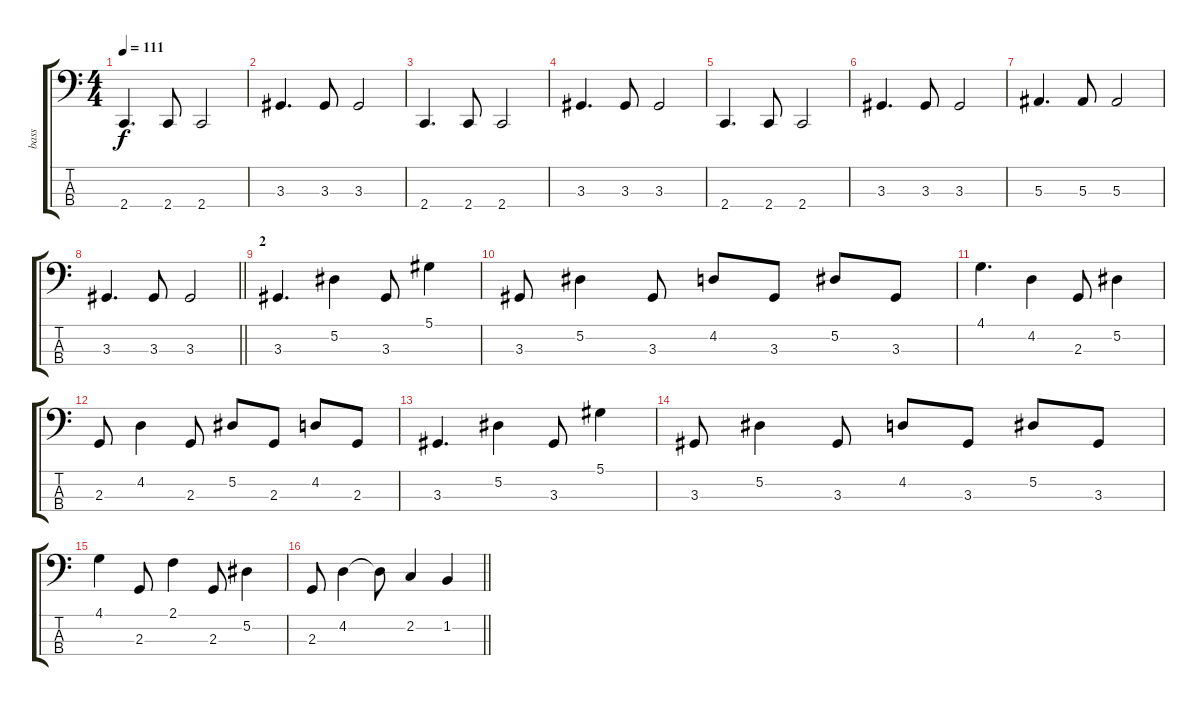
\track ("bass" "bass") {instrument electricbasspick}
\staff {score tabs}
\tuning (Eb2 Bb1 F1 Bb0) {hide}
\ts (4 4)
\tempo 111
\clef f4
\ks c
2.4.4{d dy f} 2.4.8 2.4.2 |
3.3.4{d} 3.3.8 3.3.2 |
2.4.4{d} 2.4.8 2.4.2 |
3.3.4{d} 3.3.8 3.3.2 |
2.4.4{d} 2.4.8 2.4.2 |
3.3.4{d} 3.3.8 3.3.2 |
5.3.4{d} 5.3.8 5.3.2 |
\barLineRight lightlight
3.3.4{d} 3.3.8 3.3.2 |
\section ("" "2")
3.3.4{d} 5.2.4 3.3.8 5.1.4 |
3.3.8 5.2.4 3.3.8 4.2.8 3.3.8 5.2.8 3.3.8 |
4.1.4{d} 4.2.4 2.3.8 5.2.4 |
2.3.8 4.2.4 2.3.8 5.2.8 2.3.8 4.2.8 2.3.8 |
3.3.4{d} 5.2.4 3.3.8 5.1.4 |
3.3.8 5.2.4 3.3.8 4.2.8 3.3.8 5.2.8 3.3.8 |
4.1.4 2.3.8 2.1.4 2.3.8 5.2.4 |
\barLineRight lightlight
2.3.8 4.2.4 4.2{t}.8 2.2.4 1.2.4
